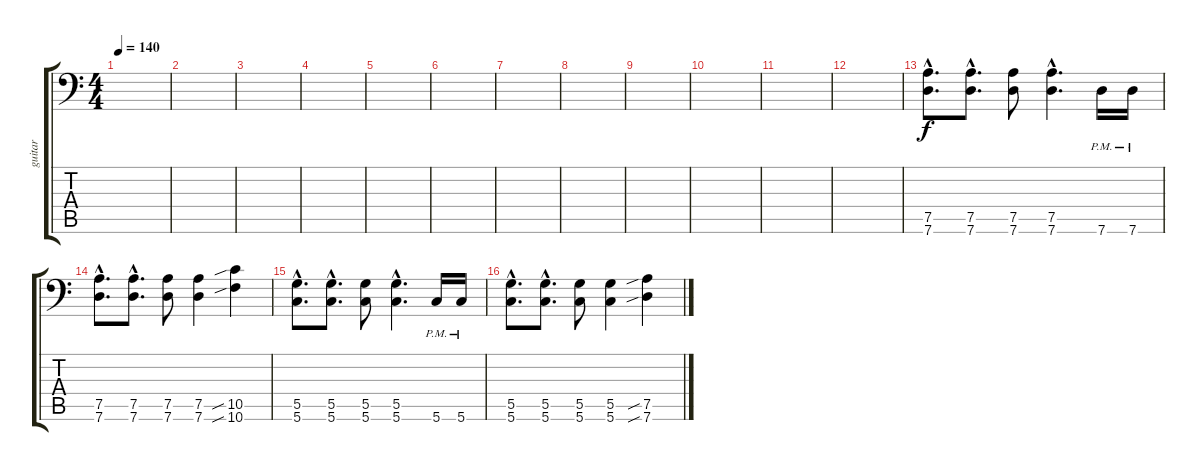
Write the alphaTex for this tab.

\track ("guitar" "guitar") {instrument distortionguitar}
\staff {score tabs}
\tuning (A3 E3 C3 G2 D2 G1) {hide}
\ts (4 4)
\tempo 140
\clef f4
\ks c
|
|
|
|
|
|
|
|
|
|
|
|
(7.5{hac} 7.6{hac}).8{d} (7.5{hac} 7.6{hac}).8{d} (7.5 7.6).8 (7.5{hac} 7.6{hac}).4{d} 7.6{pm}.16 7.6{pm}.16 |
(7.5{hac} 7.6{hac}).8{d} (7.5{hac} 7.6{hac}).8{d} (7.5 7.6).8 (7.5 7.6).4 (10.5{sib} 10.6{sib}).4 |
(5.5{hac} 5.6{hac}).8{d} (5.5{hac} 5.6{hac}).8{d} (5.5 5.6).8 (5.5{hac} 5.6{hac}).4{d} 5.6{pm}.16 5.6{pm}.16 |
(5.5{hac} 5.6{hac}).8{d} (5.5{hac} 5.6{hac}).8{d} (5.5 5.6).8 (5.5 5.6).4 (7.5{sib} 7.6{sib}).4
